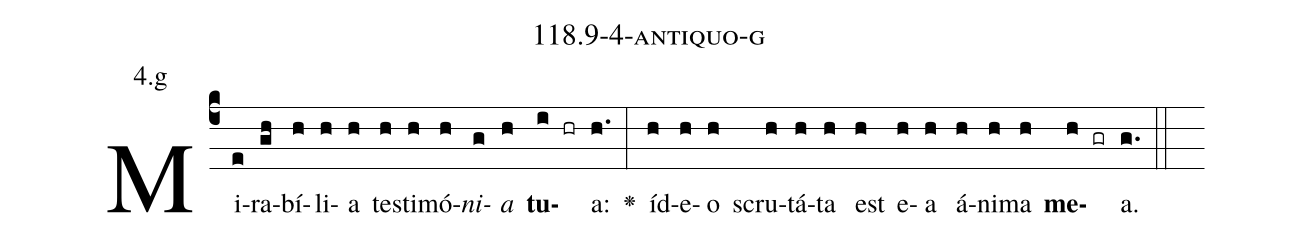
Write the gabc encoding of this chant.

name: 118.9-4-antiquo-g;
annotation: 4.g;
%%
(c4)Mi(e)ra(gh)bí(h)li(h)a(h) tes(h)ti(h)mó(h)<i>ni</i>(g)<i>a</i>(h) <b>tu</b>(i hr)a:(h.) <v>\greheightstar</v>(:) íd(h)e(h)o(h) scru(h)tá(h)ta(h) est(h) e(h)a(h) á(h)ni(h)ma(h) <b>me</b>(h gr)a.(g.) (::)


%E(h) u(h) o(h) u(h) a(h) e.(g.) (::)
